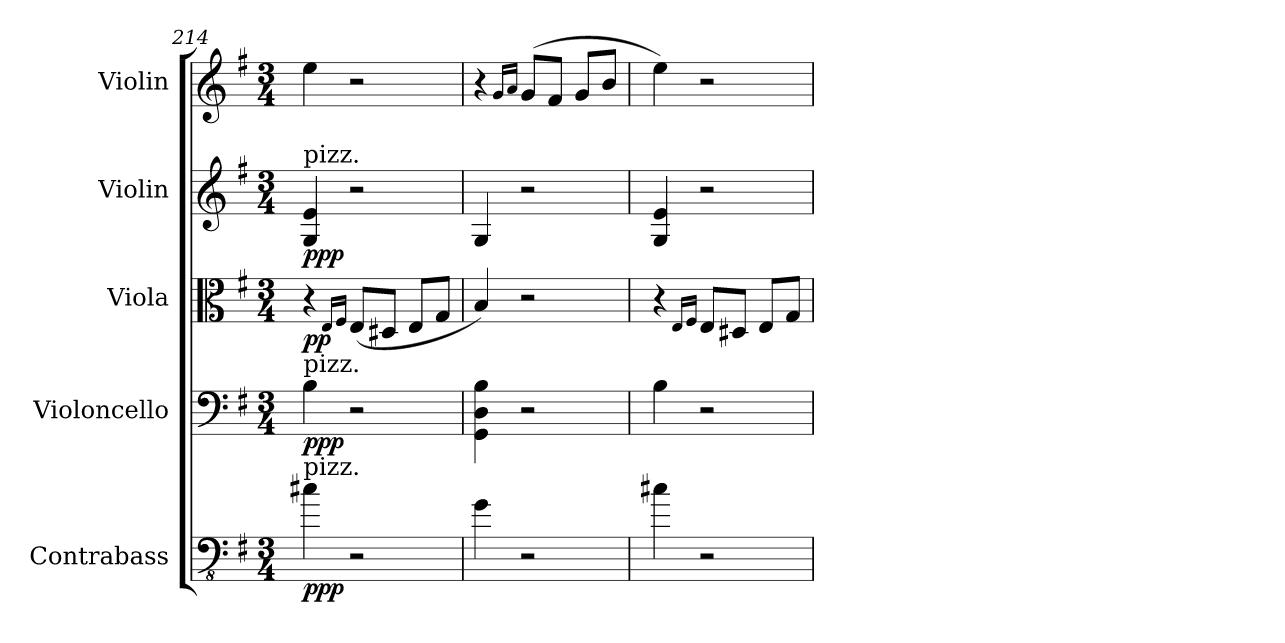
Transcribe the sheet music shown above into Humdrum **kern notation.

**kern	**dynam	**kern	**dynam	**kern	**dynam	**kern	**dynam	**kern
*part5	*part5	*part4	*part4	*part3	*part3	*part2	*part2	*part1
*staff5	*staff5	*staff4	*staff4	*staff3	*staff3	*staff2	*staff2	*staff1
*I"Contrabass	*	*I"Violoncello	*	*I"Viola	*	*I"Violin	*	*I"Violin
*I'Cb.	*	*I'Vc.	*	*I'Vla.	*	*I'Vln.	*	*I'Vln.
*clefFv4	*	*clefF4	*	*clefC3	*	*clefG2	*	*clefG2
*ITrd7c12	*	*	*	*	*	*	*	*
*k[f#]	*	*k[f#]	*	*k[f#]	*	*k[f#]	*	*k[f#]
*M3/4	*	*M3/4	*	*M3/4	*	*M3/4	*	*M3/4
=214	=214	=214	=214	=214	=214	=214	=214	=214
!	!	!	!	!	!	!LO:TX:a:t=pizz.	!	!
!	!	!LO:TX:a:t=pizz.	!	!	!	!	!	!
!LO:TX:a:t=pizz.	!	!	!	!	!	!	!	!
!	!LO:DY:b	!	!LO:DY:b	!	!LO:DY:b	!	!LO:DY:b	!
4C#X\	ppp	4B\	ppp	4r	pp	4G/ 4e/	ppp	4ee\
.	.	.	.	16qE/LL	.	.	.	.
.	.	.	.	16qF#/JJ	.	.	.	.
2r	.	2r	.	(8E/L	.	2r	.	2r
.	.	.	.	8D#X/J	.	.	.	.
.	.	.	.	8E/L	.	.	.	.
.	.	.	.	8G/J	.	.	.	.
=215	=215	=215	=215	=215	=215	=215	=215	=215
4GG\	.	4GG\ 4D\ 4B\	.	4B/)	.	4G/	.	4r
.	.	.	.	.	.	.	.	16qg/LL
.	.	.	.	.	.	.	.	16qa/JJ
2r	.	2r	.	2r	.	2r	.	(8g/L
.	.	.	.	.	.	.	.	8f#/J
.	.	.	.	.	.	.	.	8g/L
.	.	.	.	.	.	.	.	8b/J
=216	=216	=216	=216	=216	=216	=216	=216	=216
4C#X\	.	4B\	.	4r	.	4G/ 4e/	.	4ee\)
.	.	.	.	16qE/LL	.	.	.	.
.	.	.	.	16qF#/JJ	.	.	.	.
2r	.	2r	.	8E/L	.	2r	.	2r
.	.	.	.	8D#X/J	.	.	.	.
.	.	.	.	8E/L	.	.	.	.
.	.	.	.	8G/J	.	.	.	.
=	=	=	=	=	=	=	=	=
*-	*-	*-	*-	*-	*-	*-	*-	*-
